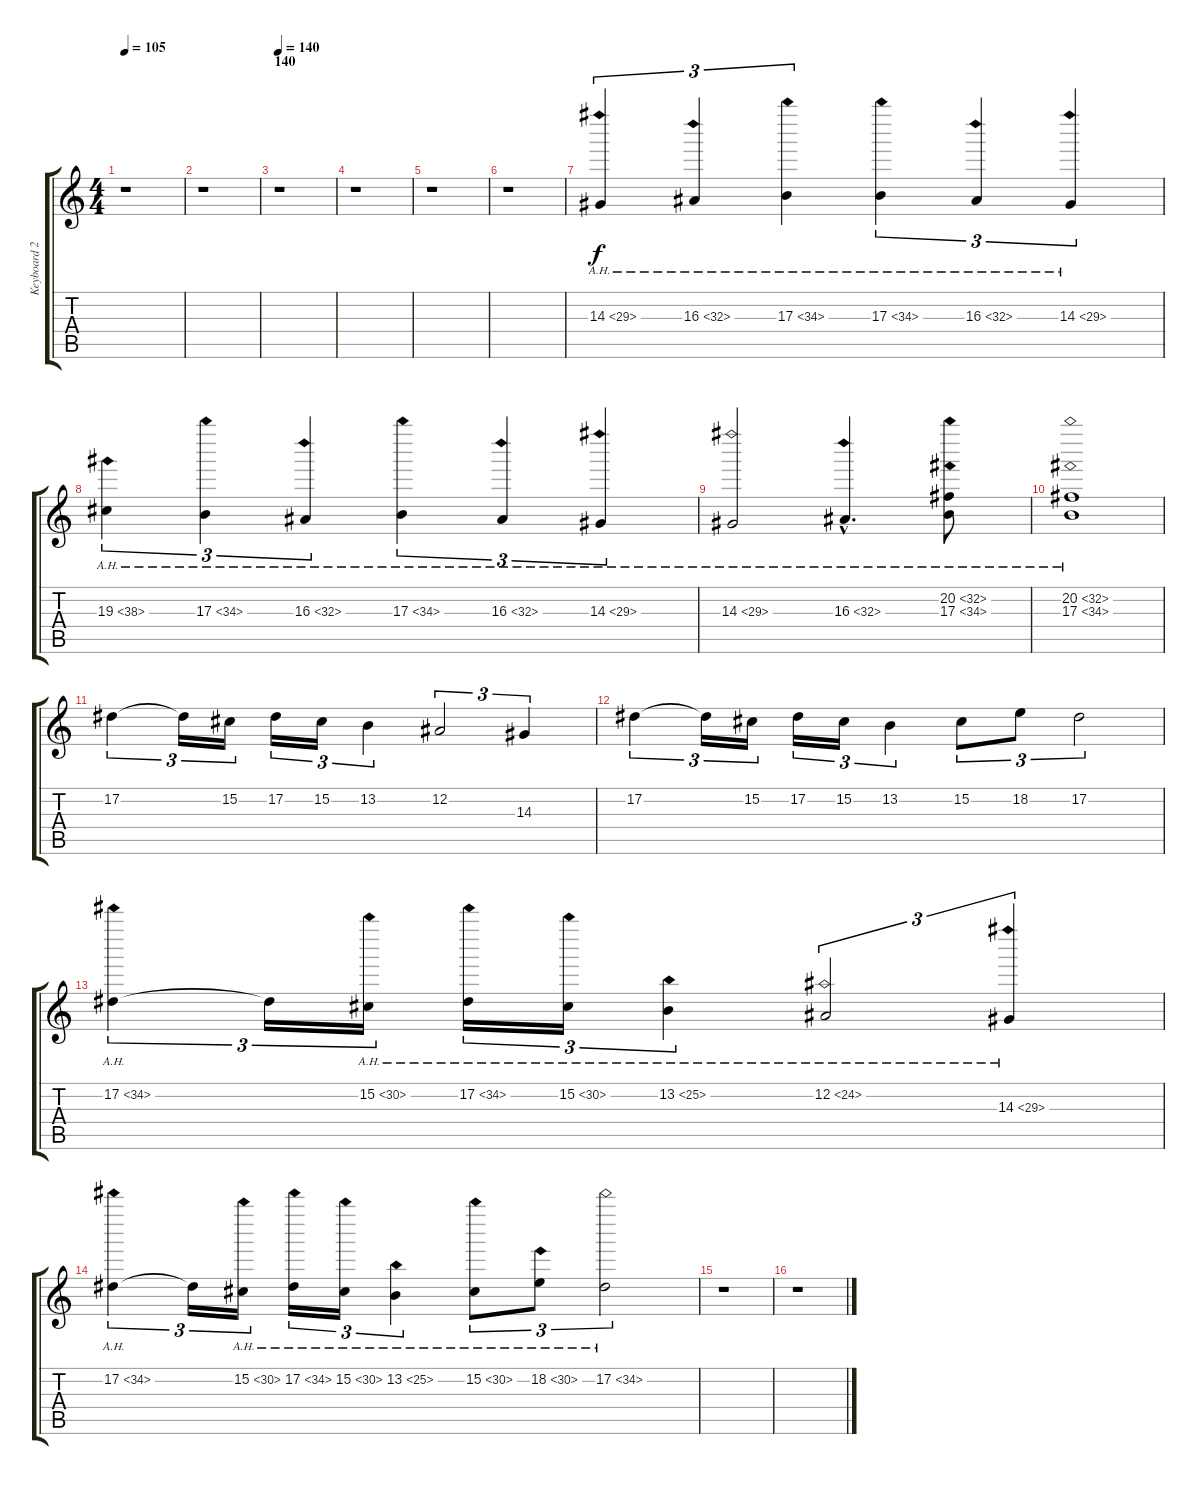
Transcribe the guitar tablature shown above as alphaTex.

\track ("Keyboard 2" "Keyboard 2") {instrument pad1newage}
\staff {score tabs}
\tuning (Eb4 Bb3 Gb3 Db3 Ab2 Eb2) {hide}
\ts (4 4)
\tempo 105
\clef g2
\ks c
r.1{dy f} |
r.1 |
\section ("" "140")
\tempo 140
r.1 |
r.1 |
r.1 |
r.1 |
14.3{ah 15}.4{tu (3 2) volume 5 instrument synthstrings2} 16.3{ah 16}.4{tu (3 2)} 17.3{ah 17}.4{tu (3 2)} 17.3{ah 17}.4{tu (3 2)} 16.3{ah 16}.4{tu (3 2)} 14.3{ah 15}.4{tu (3 2)} |
19.3{ah 19}.4{tu (3 2)} 17.3{ah 17}.4{tu (3 2)} 16.3{ah 16}.4{tu (3 2)} 17.3{ah 17}.4{tu (3 2)} 16.3{ah 16}.4{tu (3 2)} 14.3{ah 15}.4{tu (3 2)} |
14.3{ah 15}.2 16.3{ah 16 hac}.4{d} (20.2{ah 12} 17.3{ah 17}).8 |
(20.2{ah 12} 17.3{ah 17}).1 |
17.2.4{tu (3 2) volume 7 instrument lead3calliope} 17.2{t}.16{tu (3 2)} 15.2.16{tu (3 2)} 17.2.16{tu (3 2)} 15.2.16{tu (3 2)} 13.2.4{tu (3 2)} 12.2.2{tu (3 2)} 14.3.4{tu (3 2)} |
17.2.4{tu (3 2)} 17.2{t}.16{tu (3 2)} 15.2.16{tu (3 2)} 17.2.16{tu (3 2)} 15.2.16{tu (3 2)} 13.2.4{tu (3 2)} 15.2.8{tu (3 2)} 18.2.8{tu (3 2)} 17.2.2{tu (3 2)} |
17.2{ah 17}.4{tu (3 2) volume 5 instrument lead3calliope} 17.2{t}.16{tu (3 2)} 15.2{ah 15}.16{tu (3 2)} 17.2{ah 17}.16{tu (3 2)} 15.2{ah 15}.16{tu (3 2)} 13.2{ah 12}.4{tu (3 2)} 12.2{ah 12}.2{tu (3 2)} 14.3{ah 15}.4{tu (3 2)} |
17.2{ah 17}.4{tu (3 2)} 17.2{t}.16{tu (3 2)} 15.2{ah 15}.16{tu (3 2)} 17.2{ah 17}.16{tu (3 2)} 15.2{ah 15}.16{tu (3 2)} 13.2{ah 12}.4{tu (3 2)} 15.2{ah 15}.8{tu (3 2)} 18.2{ah 12}.8{tu (3 2)} 17.2{ah 17}.2{tu (3 2)} |
r.1 |
r.1
